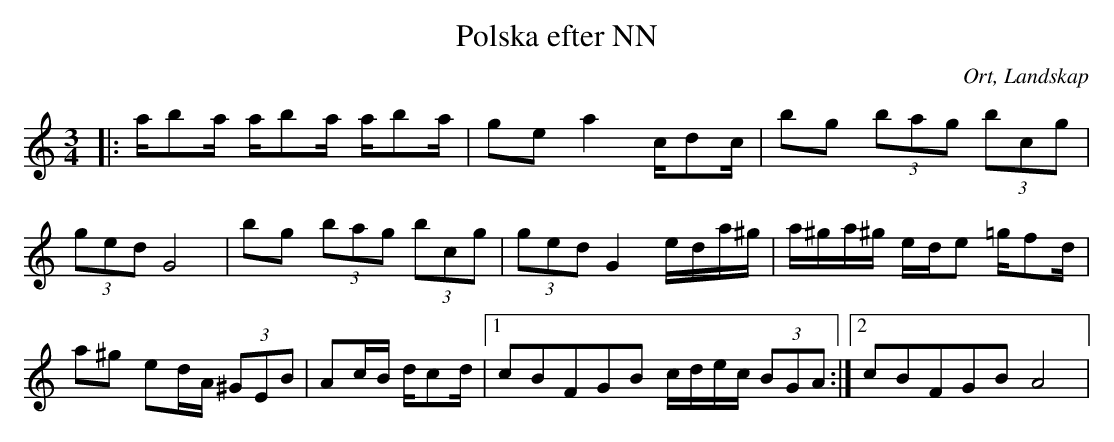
X:1
T:Polska efter NN
O:Ort, Landskap
M:3/4
L:1/8
K:C
|: a/ba/ a/ba/ a/ba/ | ge a2 c/dc/ |bg (3bag (3bcg| (3ged G4 |bg (3bag (3bcg| (3ged G2 e/d/a/^g/| a/^g/a/^g/ e/d/e =g/fd/ |a^g ed/A/ (3^GEB| Ac/B/ d/cd/|1 c2/5B2/5F2/5G2/5B2/5 c/d/e/c/ (3BGA :|2 c2/5B2/5F2/5G2/5B2/5 A4|
